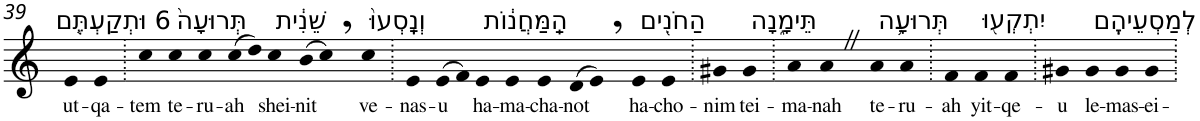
**kern	**text
*part1	*part1
*staff1	*staff1
*I"Piano	*
*I'Pno	*
!!LO:PB:g=z
*clefG2	*
*k[]	*
=39	=39
!LO:TX:a:t=6 וּתְקַעְתֶּ֤ם	!
!	!LO:LY:b
4e	ut-
!	!LO:LY:b
4e	-qa-
=40.	=40.
!	!LO:LY:b
4cc	-tem
!LO:TX:a:t=תְּרוּעָה֙	!
!	!LO:LY:b
4cc	te-
!	!LO:LY:b
4cc	-ru-
!	!LO:LY:b
(>8cc	-ah
8dd)	.
!LO:TX:a:t=שֵׁנִ֔ית	!
!	!LO:LY:b
4cc	shei-
!	!LO:LY:b
(>8b	-nit
8cc,)	.
!LO:TX:a:t=וְנָֽסְעוּ֙	!
!	!LO:LY:b
4cc	ve-
=41.	=41.
!	!LO:LY:b
4e	-nas-
!	!LO:LY:b
(>8e	-u
8f)	.
!LO:TX:a:t=הַֽמַּחֲנ֔וֹת	!
!	!LO:LY:b
4e	ha-
!	!LO:LY:b
4e	-ma-
!	!LO:LY:b
4e	-cha-
!	!LO:LY:b
(>8d	-not
8e,)	.
!LO:TX:a:t=הַחֹנִ֖ים	!
!	!LO:LY:b
4e	ha-
!	!LO:LY:b
4e	-cho-
=42.	=42.
!	!LO:LY:b
4g#X	-nim
!LO:TX:a:t=תֵּימָ֑נָה	!
!	!LO:LY:b
4g#	tei-
=43.	=43.
!	!LO:LY:b
4a	-ma-
!	!LO:LY:b
4aZ	-nah
!LO:TX:a:t=תְּרוּעָ֥ה	!
!	!LO:LY:b
4a	te-
!	!LO:LY:b
4a	-ru-
=44.	=44.
!	!LO:LY:b
4f	-ah
!LO:TX:a:t=יִתְקְע֖וּ	!
!	!LO:LY:b
4f	yit-
!	!LO:LY:b
4f	-qe-
=45.	=45.
!	!LO:LY:b
4g#X	-u
!LO:TX:a:t=לְמַסְעֵיהֶֽם	!
!	!LO:LY:b
4g#	le-
!	!LO:LY:b
4g#	-mas-
!	!LO:LY:b
4g#	-ei-
=.	=.
*-	*-
